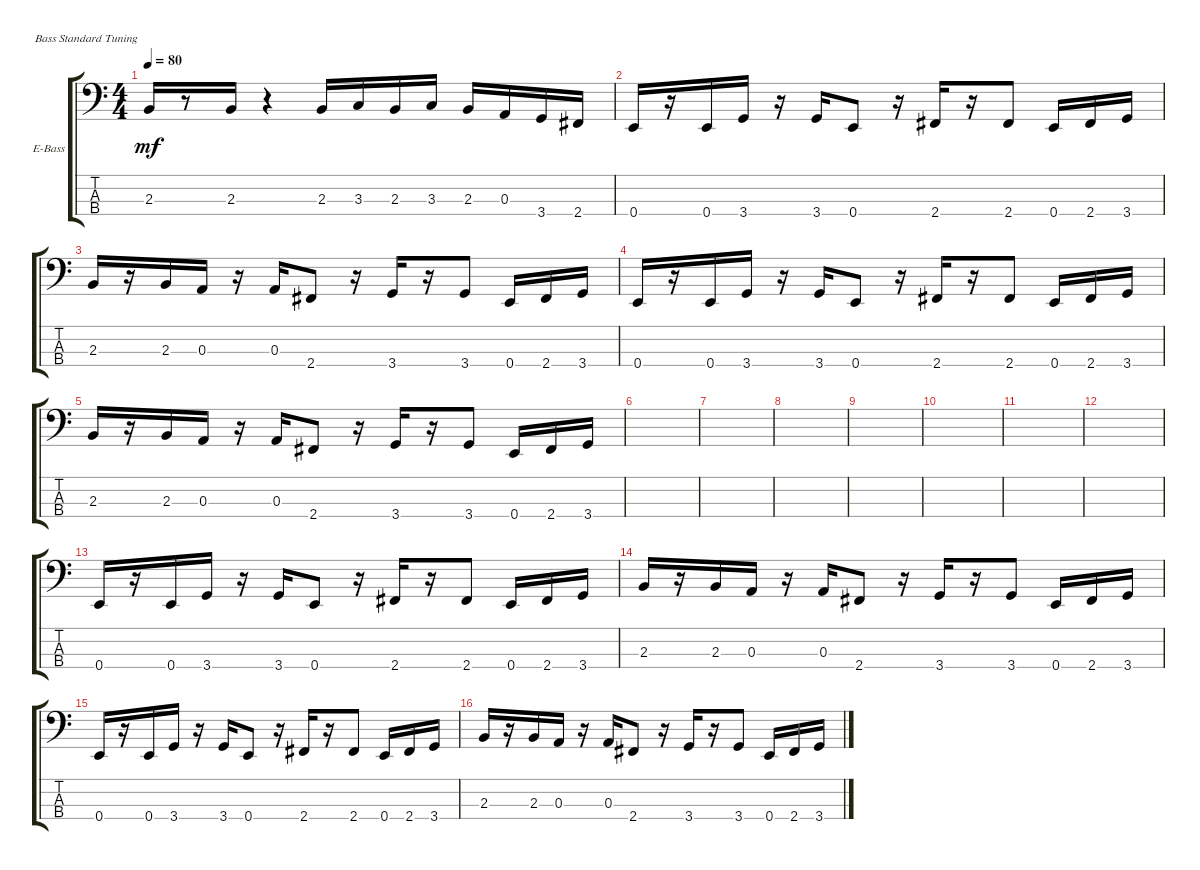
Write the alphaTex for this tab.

\defaultSystemsLayout 4
\bracketExtendMode groupsimilarinstruments
\firstSystemTrackNameOrientation horizontal
\otherSystemsTrackNameOrientation horizontal
\track ("Electric Bass" "E-Bass") {instrument electricbassfinger}
\staff {score tabs}
\tuning (G2 D2 A1 E1)
\ts (4 4)
\tempo 80
\clef f4
\scale
0.333333
\ks c
2.3.16{dy mf} r.8 2.3.16 r.4 2.3.16 3.3.16 2.3.16 3.3.16 2.3.16 0.3.16 3.4.16 2.4.16 |
\scale
0.333333 0.4.16 r.16 0.4.16 3.4.16 r.16 3.4.16 0.4.8 r.16 2.4.16 r.16 2.4.8 0.4.16 2.4.16 3.4.16 |
\scale
0.333333 2.3.16 r.16 2.3.16 0.3.16 r.16 0.3.16 2.4.8 r.16 3.4.16 r.16 3.4.8 0.4.16 2.4.16 3.4.16 |
\scale
0.333333 0.4.16 r.16 0.4.16 3.4.16 r.16 3.4.16 0.4.8 r.16 2.4.16 r.16 2.4.8 0.4.16 2.4.16 3.4.16 |
\scale
0.333333 2.3.16 r.16 2.3.16 0.3.16 r.16 0.3.16 2.4.8 r.16 3.4.16 r.16 3.4.8 0.4.16 2.4.16 3.4.16 |
\scale
0.333333 |
\scale
0.333333 |
\scale
0.333333 |
\scale
0.333333 |
\scale
0.333333 |
\scale
0.333333 |
\scale
0.333333 |
\scale
0.333333 0.4.16 r.16 0.4.16 3.4.16 r.16 3.4.16 0.4.8 r.16 2.4.16 r.16 2.4.8 0.4.16 2.4.16 3.4.16 |
\scale
0.333333 2.3.16 r.16 2.3.16 0.3.16 r.16 0.3.16 2.4.8 r.16 3.4.16 r.16 3.4.8 0.4.16 2.4.16 3.4.16 |
\scale
0.333333 0.4.16 r.16 0.4.16 3.4.16 r.16 3.4.16 0.4.8 r.16 2.4.16 r.16 2.4.8 0.4.16 2.4.16 3.4.16 |
\scale
0.333333 2.3.16 r.16 2.3.16 0.3.16 r.16 0.3.16 2.4.8 r.16 3.4.16 r.16 3.4.8 0.4.16 2.4.16 3.4.16
